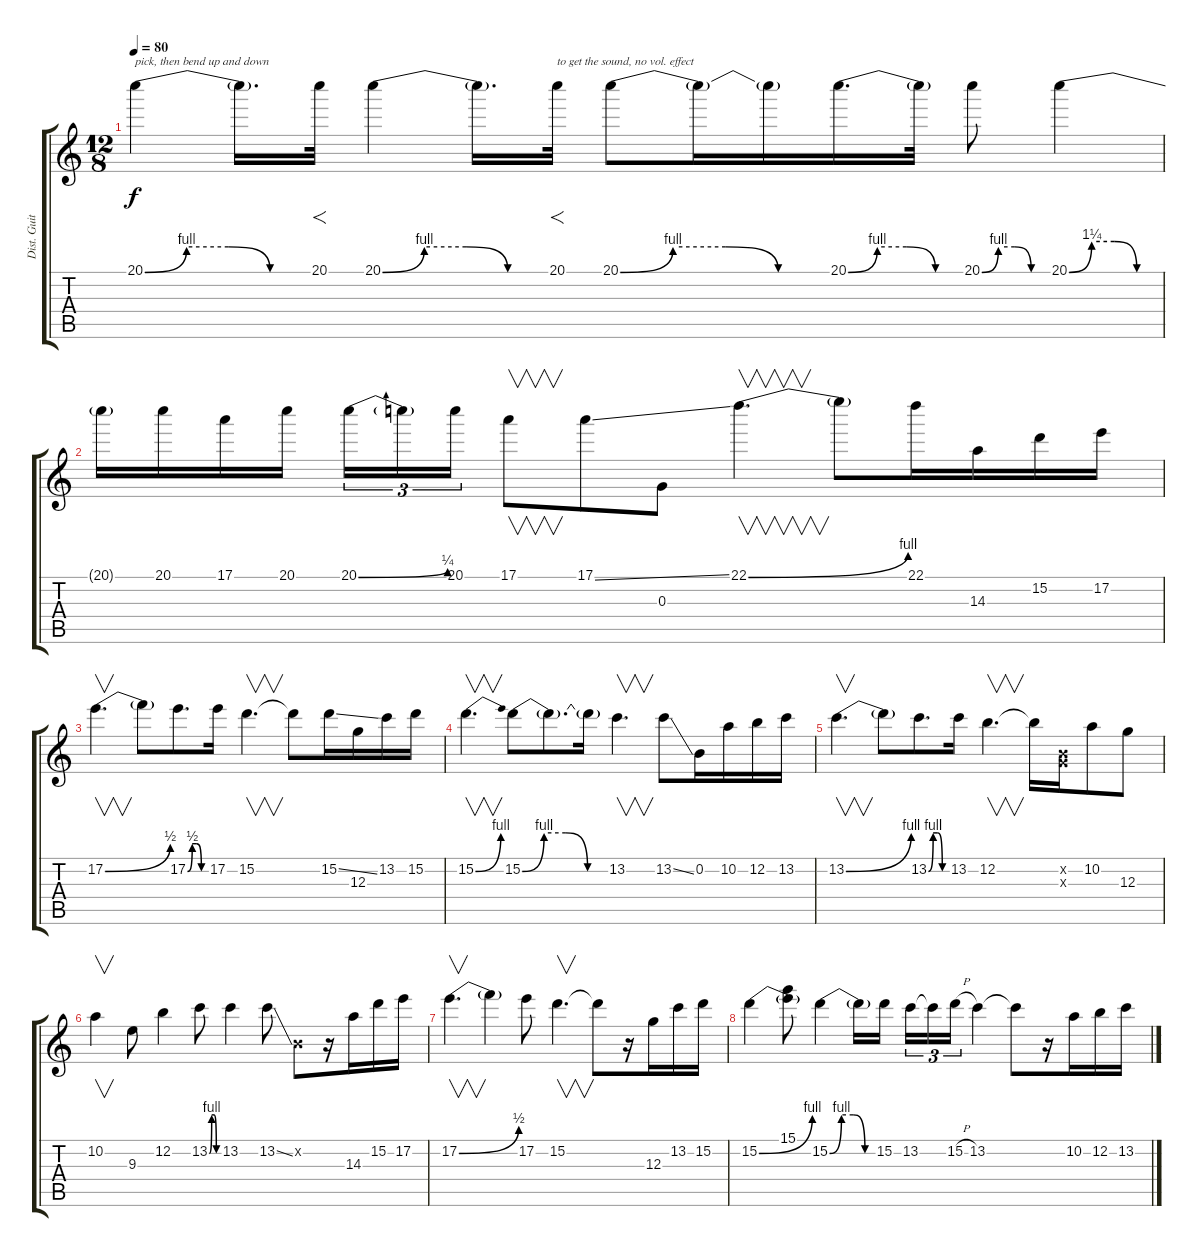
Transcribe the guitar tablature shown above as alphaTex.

\track ("Dist. Guitar Solo" "Dist. Guit") {instrument distortionguitar}
\staff {score tabs}
\tuning (E4 B3 G3 D3 A2 E2) {hide}
\ts (12 8)
\tempo 80
\clef g2
\ks c
20.1{be (custom 0 0 15 4 30 4 45 0 60 0)}.4{txt "pick, then bend up and down" dy f} 20.1{t}.16{d} 20.1.32{f} 20.1{be (custom 0 0 15 4 30 4 45 0 60 0)}.4 20.1{t}.16{d} 20.1.32{f txt "to get the sound, no vol. effect"} 20.1{be (custom 0 0 15 4 30 4 45 0 60 0)}.8 20.1{t}.16 20.1{t}.16 20.1{be (custom 0 0 15 4 30 4 45 0 60 0)}.16{d} 20.1{t}.32 20.1{be (custom 0 0 15 4 30 4 45 0 60 0)}.8 20.1{be (custom 0 0 15 5 30 5 45 0 60 0)}.4 |
20.1{t}.16 20.1.16 17.1.16 20.1.16 20.1{be (bend 0 0 60 1)}.16{tu (3 2)} 20.1{t}.16{tu (3 2)} 20.1.16{tu (3 2)} 17.1.8{v} 17.1{ss}.8 0.3.8 22.1{be (bend 0 0 60 4)}.4{v d} 22.1{t}.8 22.1.16 14.3.16 15.2.16 17.2.16 |
17.2{be (bend 0 0 60 2)}.4{v d} 17.2{t}.8 17.2{be (custom 0 0 15 2 30 2 45 0 60 0)}.8{d} 17.2.16 15.2.4{v d} 15.2{t}.8 15.2{ss}.16 12.3.16 13.2.16 15.2.16 |
15.2{be (bend 0 0 60 4)}.4{v d} 15.2{be (custom 0 0 15 4 30 4 45 0 60 0)}.8 15.2{t}.8{d} 15.2{t}.16 13.2.4{v d} 13.2{ss}.8 0.2.16 10.2.16 12.2.16 13.2.16 |
13.2{be (bend 0 0 60 4)}.4{v d} 13.2{t}.8 13.2{be (custom 0 0 15 4 30 4 45 0 60 0)}.8{d} 13.2.16 12.2.4{v d} 12.2{t}.16 (0.2{x} 0.3{x}).16 10.2.8 12.3.8 |
10.2.4{v} 9.3.8 12.2.4 13.2{be (custom 0 0 15 4 30 4 45 0 60 0)}.8 13.2.4 13.2{ss}.8 0.2{x}.8 r.16 14.3.16 15.2.16 17.2.16 |
17.2{be (bend 0 0 60 2)}.4{v d} 17.2{t}.4 17.2.8 15.2.4{v d} 15.2{t}.8 r.16 12.3.16 13.2.16 15.2.16 |
15.2{be (bend 0 0 60 4)}.4 (15.1 15.2{t}).8 15.2{be (custom 0 0 15 4 30 4 45 0 60 0)}.4 15.2{t}.16 15.2.16 13.2.16{tu (3 2)} 13.2{t}.16{tu (3 2)} 15.2{h}.16{tu (3 2)} 13.2.4 13.2{t}.8 r.16 10.2.16 12.2.16 13.2.16
